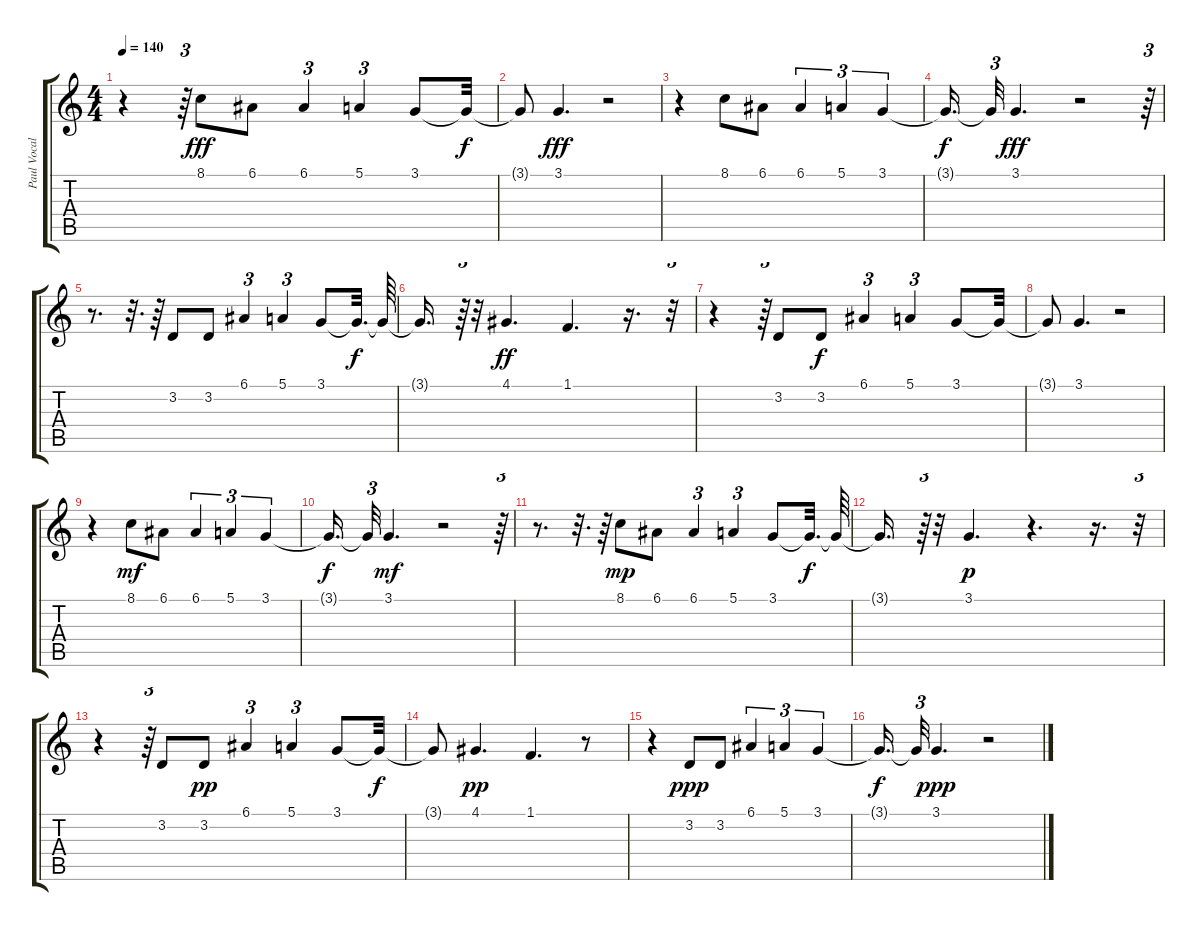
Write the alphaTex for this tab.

\track ("Paul Vocals" "Paul Vocal") {instrument lead2sawtooth}
\staff {score tabs}
\tuning (E4 B3 G3 D3 A2 E2) {hide}
\ts (4 4)
\tempo 140
\clef g2
\ks c
r.4{dy fff} r.64{tu (3 2)} 8.1.8 6.1.8 6.1.4{tu (3 2)} 5.1.4{tu (3 2)} 3.1.8 3.1{t}.32{dy f} |
3.1{t}.8 3.1.4{d dy fff} r.2 |
r.4 8.1.8 6.1.8 6.1.4{tu (3 2)} 5.1.4{tu (3 2)} 3.1.4{tu (3 2)} |
3.1{t}.16{d dy f} 3.1{t}.32{tu (3 2)} 3.1.4{d dy fff} r.2 r.64{tu (3 2)} |
r.8{d} r.32{d} r.64 3.2.8 3.2.8 6.1.4{tu (3 2)} 5.1.4{tu (3 2)} 3.1.8 3.1{t}.32{d dy f} 3.1{t}.64 |
3.1{t}.16{d} r.64{tu (3 2)} r.32 4.1.4{d dy ff} 1.1.4{d} r.16{d} r.32{tu (3 2)} |
r.4 r.64{tu (3 2)} 3.2.8 3.2.8{dy f} 6.1.4{tu (3 2)} 5.1.4{tu (3 2)} 3.1.8 3.1{t}.32 |
3.1{t}.8 3.1.4{d} r.2 |
r.4 8.1.8{dy mf} 6.1.8 6.1.4{tu (3 2)} 5.1.4{tu (3 2)} 3.1.4{tu (3 2)} |
3.1{t}.16{d dy f} 3.1{t}.32{tu (3 2)} 3.1.4{d dy mf} r.2 r.64{tu (3 2)} |
r.8{d} r.32{d} r.64 8.1.8{dy mp} 6.1.8 6.1.4{tu (3 2)} 5.1.4{tu (3 2)} 3.1.8 3.1{t}.32{d dy f} 3.1{t}.64 |
3.1{t}.16{d} r.64{tu (3 2)} r.32 3.1.4{d dy p} r.4{d} r.16{d} r.32{tu (3 2)} |
r.4 r.64{tu (3 2)} 3.2.8 3.2.8{dy pp} 6.1.4{tu (3 2)} 5.1.4{tu (3 2)} 3.1.8 3.1{t}.32{dy f} |
3.1{t}.8 4.1.4{d dy pp} 1.1.4{d} r.8 |
r.4 3.2.8{dy ppp} 3.2.8 6.1.4{tu (3 2)} 5.1.4{tu (3 2)} 3.1.4{tu (3 2)} |
3.1{t}.16{d dy f} 3.1{t}.32{tu (3 2)} 3.1.4{d dy ppp} r.2
